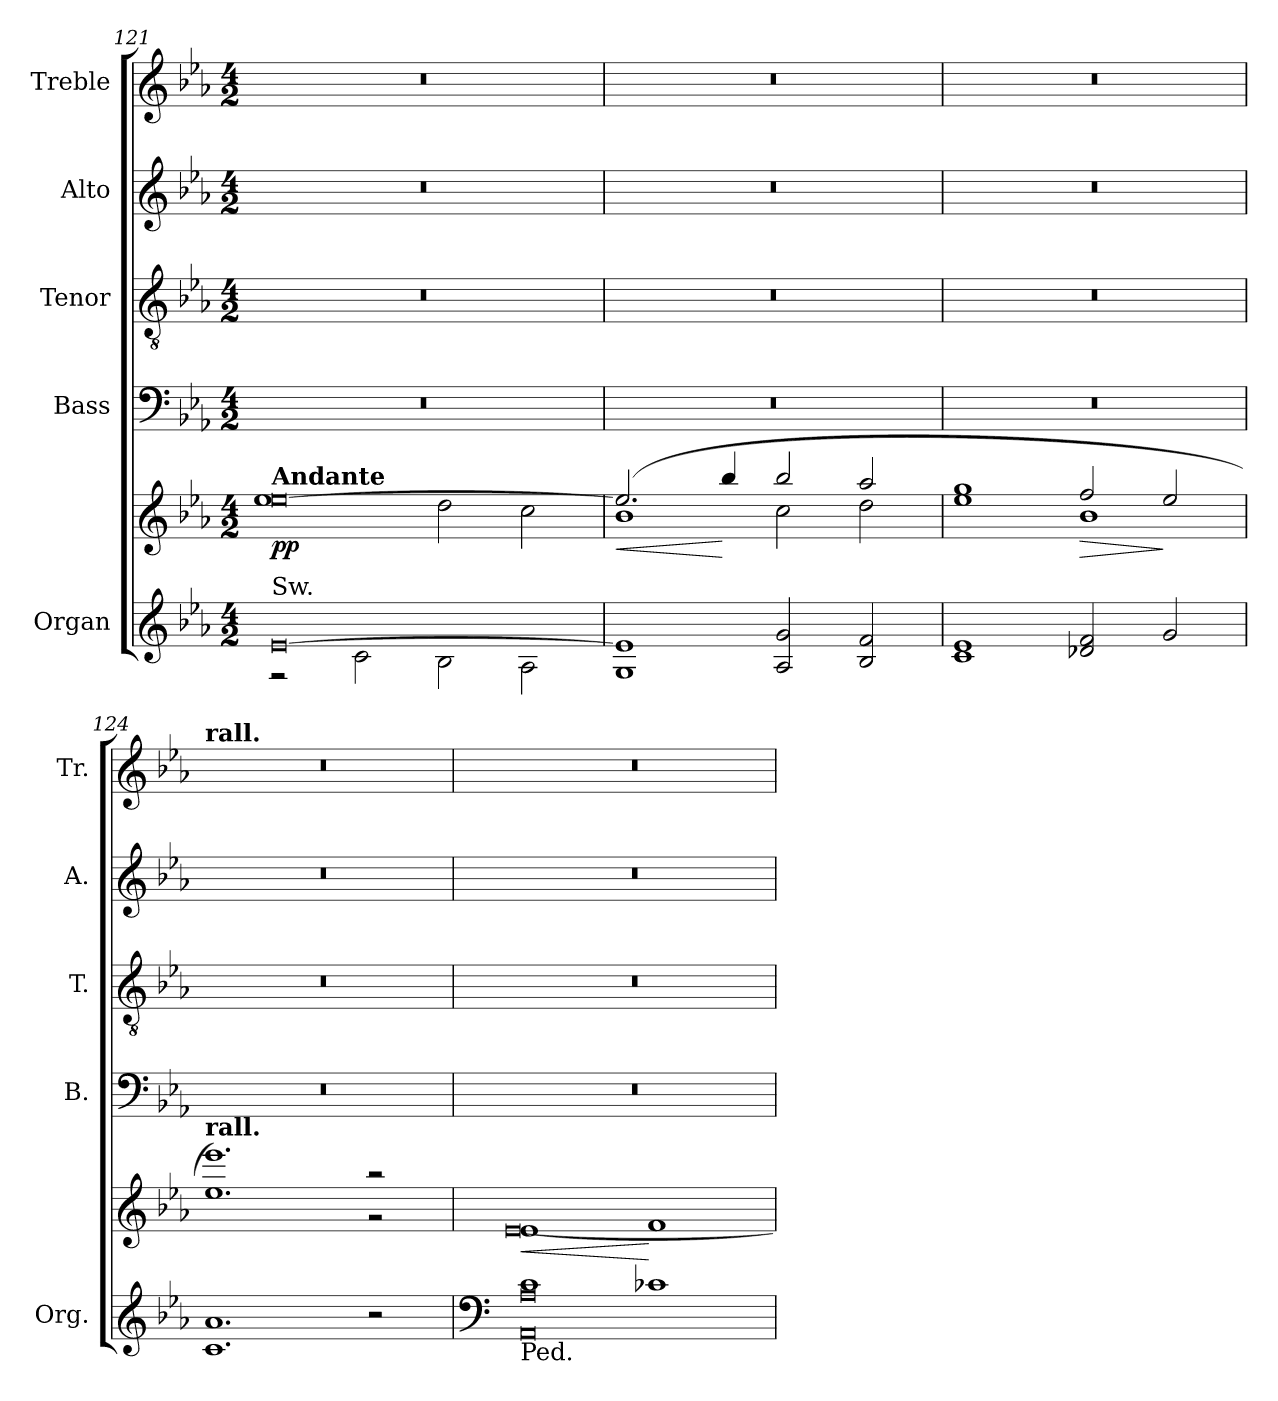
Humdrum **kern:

**kern	**kern	**dynam	**kern	**kern	**kern	**kern
*part5	*part5	*part5	*part4	*part3	*part2	*part1
*staff6	*staff5	*staff5/6	*staff4	*staff3	*staff2	*staff1
*I"Organ	*	*	*I"Bass	*I"Tenor	*I"Alto	*I"Treble
*I'Org.	*	*	*I'B.	*I'T.	*I'A.	*I'Tr.
!!LO:PB:g=z
*clefG2	*clefG2	*	*clefF4	*clefGv2	*clefG2	*clefG2
*	*	*	*	*ITrd7c12	*	*
*k[b-e-a-]	*k[b-e-a-]	*	*k[b-e-a-]	*k[b-e-a-]	*k[b-e-a-]	*k[b-e-a-]
*E-:	*E-:	*	*E-:	*E-:	*E-:	*E-:
*M4/2	*M4/2	*	*M4/2	*M4/2	*M4/2	*M4/2
*MM80	*MM80	*	*MM80	*MM80	*MM80	*MM80
=121	=121	=121	=121	=121	=121	=121
*^	*^	*	*	*	*	*
!	!	!	!	!	!	!	!	!LO:TX:a:B:t=Andante
!	!	!LO:TX:a:B:t=Andante	!	!	!	!	!	!
!LO:TX:a:t=Sw.	!	!	!	!	!	!	!	!
!	!	!	!	!	!LO:N:vis=1	!LO:N:vis=1	!LO:N:vis=1	!LO:N:vis=1
*	*	*	*	*	*	*	*	*^
[0e-i	2r	[0ee-i	1ee-i	pp	0r	0r	0r	0r	1ryy
.	2ci\	.	.	.	.	.	.	.	.
*	*	*MM152	*	*	*	*	*	*MM152	*
.	2B-i\	.	2ddi\	.	.	.	.	.	1ryy
.	2A-i\	.	2cci\	.	.	.	.	.	.
=122	=122	=122	=122	=122	=122	=122	=122	=122	=122
!	!	!	!	!LO:HP:b	!LO:N:vis=1	!LO:N:vis=1	!LO:N:vis=1	!LO:N:vis=1	!
*v	*v	*	*	*	*	*	*	*v	*v
1Gi 1e-i]	(2.ee-i/]	1b-i	<	0r	0r	0r	0r
.	4bb-i/	.	[	.	.	.	.
2A-i/ 2gi	2bb-i/	2cci\	.	.	.	.	.
2B-i/ 2fi	2aa-i/	2ddi\	.	.	.	.	.
=123	=123	=123	=123	=123	=123	=123	=123
!	!	!	!	!LO:N:vis=1	!LO:N:vis=1	!LO:N:vis=1	!LO:N:vis=1
1ci 1e-i	1ggi	1ee-i	.	0r	0r	0r	0r
!	!	!	!LO:HP:b	!	!	!	!
2d-Xi/ 2fi	2ffi/	1b-i	>	.	.	.	.
2gi/	2ee-i/	.	]	.	.	.	.
=124	=124	=124	=124	=124	=124	=124	=124
!	!	!	!	!	!	!	!LO:TX:a:B:t=rall.
!	!LO:TX:a:B:t=rall.	!	!	!	!	!	!
!	!	!	!	!LO:N:vis=1	!LO:N:vis=1	!LO:N:vis=1	!LO:N:vis=1
1.ci 1.a-i	1.eee-i)	1.ee-i	.	0r	0r	0r	0r
2r	2r	2r	.	.	.	.	.
=125	=125	=125	=125	=125	=125	=125	=125
*clefF4	*	*	*	*	*	*	*
*^	*	*	*	*	*	*	*
!LO:TX:b:t=Ped.	!	!	!	!	!	!	!	!
!	!	!	!	!LO:HP:b	!LO:N:vis=1	!LO:N:vis=1	!LO:N:vis=1	!LO:N:vis=1
1ci	0AA-i 0A-i	1e-i	[0e-i	<	0r	0r	0r	0r
1c-Xi	.	1fi	.	[	.	.	.	.
*v	*v	*	*	*	*	*	*	*
*	*v	*v	*	*	*	*	*
=	=	=	=	=	=	=
*-	*-	*-	*-	*-	*-	*-
